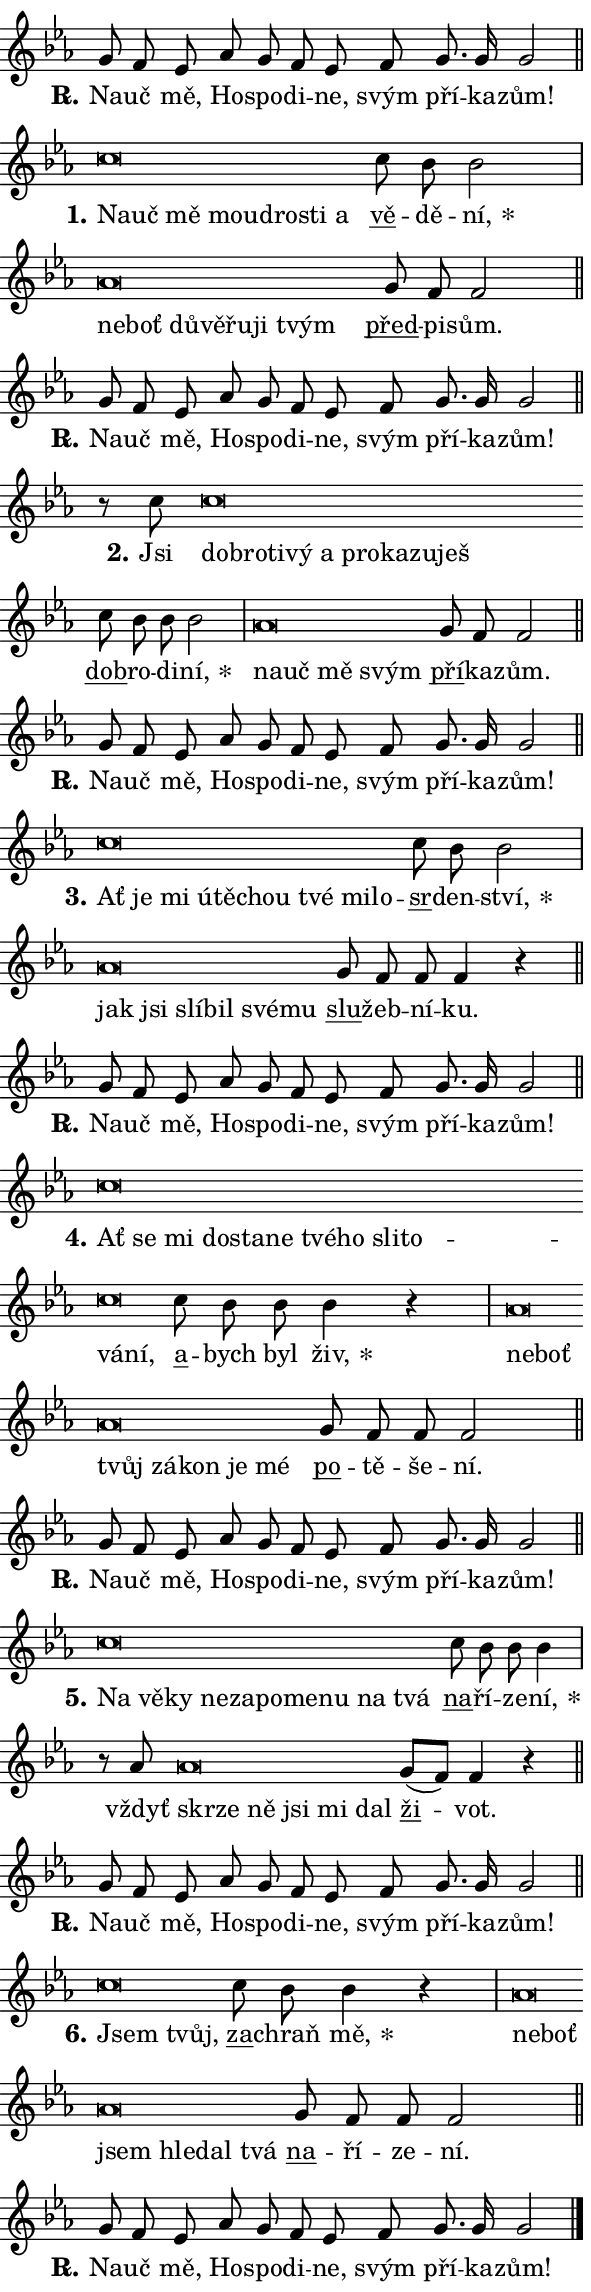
\version "2.24.0"
\header { tagline = "" }
\paper {
  indent = 0\cm
  top-margin = 0\cm
  right-margin = 0.13\cm % to fit lyric hyphens
  bottom-margin = 0\cm
  left-margin = 0\cm
  paper-width = 10\cm
  page-breaking = #ly:one-page-breaking
  system-system-spacing.basic-distance = #11
  score-system-spacing.basic-distance = #11
  ragged-last = ##f
}


%% Author: Thomas Morley
%% https://lists.gnu.org/archive/html/lilypond-user/2020-05/msg00002.html
#(define (line-position grob)
"Returns position of @var[grob} in current system:
   @code{'start}, if at first time-step
   @code{'end}, if at last time-step
   @code{'middle} otherwise
"
  (let* ((col (ly:item-get-column grob))
         (ln (ly:grob-object col 'left-neighbor))
         (rn (ly:grob-object col 'right-neighbor))
         (col-to-check-left (if (ly:grob? ln) ln col))
         (col-to-check-right (if (ly:grob? rn) rn col))
         (break-dir-left
           (and
             (ly:grob-property col-to-check-left 'non-musical #f)
             (ly:item-break-dir col-to-check-left)))
         (break-dir-right
           (and
             (ly:grob-property col-to-check-right 'non-musical #f)
             (ly:item-break-dir col-to-check-right))))
        (cond ((eqv? 1 break-dir-left) 'start)
              ((eqv? -1 break-dir-right) 'end)
              (else 'middle))))

#(define (tranparent-at-line-position vctor)
  (lambda (grob)
  "Relying on @code{line-position} select the relevant enry from @var{vctor}.
Used to determine transparency,"
    (case (line-position grob)
      ((end) (not (vector-ref vctor 0)))
      ((middle) (not (vector-ref vctor 1)))
      ((start) (not (vector-ref vctor 2))))))

noteHeadBreakVisibility =
#(define-music-function (break-visibility)(vector?)
"Makes @code{NoteHead}s transparent relying on @var{break-visibility}"
#{
  \override NoteHead.transparent =
    #(tranparent-at-line-position break-visibility)
#})

#(define delete-ledgers-for-transparent-note-heads
  (lambda (grob)
    "Reads whether a @code{NoteHead} is transparent.
If so this @code{NoteHead} is removed from @code{'note-heads} from
@var{grob}, which is supposed to be @code{LedgerLineSpanner}.
As a result ledgers are not printed for this @code{NoteHead}"
    (let* ((nhds-array (ly:grob-object grob 'note-heads))
           (nhds-list
             (if (ly:grob-array? nhds-array)
                 (ly:grob-array->list nhds-array)
                 '()))
           ;; Relies on the transparent-property being done before
           ;; Staff.LedgerLineSpanner.after-line-breaking is executed.
           ;; This is fragile ...
           (to-keep
             (remove
               (lambda (nhd)
                 (ly:grob-property nhd 'transparent #f))
               nhds-list)))
      ;; TODO find a better method to iterate over grob-arrays, similiar
      ;; to filter/remove etc for lists
      ;; For now rebuilt from scratch
      (set! (ly:grob-object grob 'note-heads)  '())
      (for-each
        (lambda (nhd)
          (ly:pointer-group-interface::add-grob grob 'note-heads nhd))
        to-keep))))

squashNotes = {
  \override NoteHead.X-extent = #'(-0.2 . 0.2)
  \override NoteHead.Y-extent = #'(-0.75 . 0)
  \override NoteHead.stencil =
    #(lambda (grob)
       (let ((pos (ly:grob-property grob 'staff-position)))
         (begin
           (if (< pos -7) (display "ERROR: Lower brevis then expected\n") (display ""))
           (if (<= pos -6) ly:text-interface::print ly:note-head::print))))
}
unSquashNotes = {
  \revert NoteHead.X-extent
  \revert NoteHead.Y-extent
  \revert NoteHead.stencil
}

hideNotes = \noteHeadBreakVisibility #begin-of-line-visible
unHideNotes = \noteHeadBreakVisibility #all-visible

% work-around for resetting accidentals
% https://lilypond.org/doc/v2.23/Documentation/notation/displaying-rhythms#unmetered-music
cadenzaMeasure = {
  \cadenzaOff
  \partial 1024 s1024
  \cadenzaOn
}

#(define-markup-command (accent layout props text) (markup?)
  "Underline accented syllable"
  (interpret-markup layout props
    #{\markup \override #'(offset . 4.3) \underline { #text }#}))

responsum = \markup \concat {
  "R" \hspace #-1.05 \path #0.1 #'((moveto 0 0.07) (lineto 0.9 0.8)) \hspace #0.05 "."
}

spaceSize = #0.6828661417322834 % exact space size for TeX Gyre Schola

\layout {
  \context {
    \Staff
    \remove "Time_signature_engraver"
    \override LedgerLineSpanner.after-line-breaking = #delete-ledgers-for-transparent-note-heads
  }
  \context {
    \Lyrics {
      \override LyricSpace.minimum-distance = \spaceSize
      \override LyricText.font-name = #"TeX Gyre Schola"
      \override LyricText.font-size = 1
      \override StanzaNumber.font-name = #"TeX Gyre Schola Bold"
      \override StanzaNumber.font-size = 1
    }
  }
  \context {
    \Score 
    \override NoteHead.text =
      #(lambda (grob) 
        (let ((pos (ly:grob-property grob 'staff-position)))
          #{\markup {
            \combine
              \halign #-0.55 \raise #(if (= pos -6) 0 0.5) \override #'(thickness . 2) \draw-line #'(3.2 . 0)
              \musicglyph "noteheads.sM1"
          }#}))
  }
}

% magnetic-lyrics.ily
%
%   written by
%     Jean Abou Samra <jean@abou-samra.fr>
%     Werner Lemberg <wl@gnu.org>
%
%   adapted by
%     Jiri Hon <jiri.hon@gmail.com>
%
% Version 2022-Apr-15

% https://www.mail-archive.com/lilypond-user@gnu.org/msg149350.html

#(define (Left_hyphen_pointer_engraver context)
   "Collect syllable-hyphen-syllable occurrences in lyrics and store
them in properties.  This engraver only looks to the left.  For
example, if the lyrics input is @code{foo -- bar}, it does the
following.

@itemize @bullet
@item
Set the @code{text} property of the @code{LyricHyphen} grob between
@q{foo} and @q{bar} to @code{foo}.

@item
Set the @code{left-hyphen} property of the @code{LyricText} grob with
text @q{foo} to the @code{LyricHyphen} grob between @q{foo} and
@q{bar}.
@end itemize

Use this auxiliary engraver in combination with the
@code{lyric-@/text::@/apply-@/magnetic-@/offset!} hook."
   (let ((hyphen #f)
         (text #f))
     (make-engraver
      (acknowledgers
       ((lyric-syllable-interface engraver grob source-engraver)
        (set! text grob)))
      (end-acknowledgers
       ((lyric-hyphen-interface engraver grob source-engraver)
        ;(when (not (grob::has-interface grob 'lyric-space-interface))
          (set! hyphen grob)));)
      ((stop-translation-timestep engraver)
       (when (and text hyphen)
         (ly:grob-set-object! text 'left-hyphen hyphen))
       (set! text #f)
       (set! hyphen #f)))))

#(define (lyric-text::apply-magnetic-offset! grob)
   "If the space between two syllables is less than the value in
property @code{LyricText@/.details@/.squash-threshold}, move the right
syllable to the left so that it gets concatenated with the left
syllable.

Use this function as a hook for
@code{LyricText@/.after-@/line-@/breaking} if the
@code{Left_@/hyphen_@/pointer_@/engraver} is active."
   (let ((hyphen (ly:grob-object grob 'left-hyphen #f)))
     (when hyphen
       (let ((left-text (ly:spanner-bound hyphen LEFT)))
         (when (grob::has-interface left-text 'lyric-syllable-interface)
           (let* ((common (ly:grob-common-refpoint grob left-text X))
                  (this-x-ext (ly:grob-extent grob common X))
                  (left-x-ext
                   (begin
                     ;; Trigger magnetism for left-text.
                     (ly:grob-property left-text 'after-line-breaking)
                     (ly:grob-extent left-text common X)))
                  ;; `delta` is the gap width between two syllables.
                  (delta (- (interval-start this-x-ext)
                            (interval-end left-x-ext)))
                  (details (ly:grob-property grob 'details))
                  (threshold (assoc-get 'squash-threshold details 0.2)))
             (when (< delta threshold)
               (let* (;; We have to manipulate the input text so that
                      ;; ligatures crossing syllable boundaries are not
                      ;; disabled.  For languages based on the Latin
                      ;; script this is essentially a beautification.
                      ;; However, for non-Western scripts it can be a
                      ;; necessity.
                      (lt (ly:grob-property left-text 'text))
                      (rt (ly:grob-property grob 'text))
                      (is-space (grob::has-interface hyphen 'lyric-space-interface))
                      (space (if is-space " " ""))
                      (extra-delta (if is-space spaceSize 0))
                      ;; Append new syllable.
                      (ltrt-space (if (and (string? lt) (string? rt))
                                (string-append lt space rt)
                                (make-concat-markup (list lt space rt))))
                      ;; Right-align `ltrt` to the right side.
                      (ltrt-space-markup (grob-interpret-markup
                               grob
                               (make-translate-markup
                                (cons (interval-length this-x-ext) 0)
                                (make-right-align-markup ltrt-space)))))
                 (begin
                   ;; Don't print `left-text`.
                   (ly:grob-set-property! left-text 'stencil #f)
                   ;; Set text and stencil (which holds all collected
                   ;; syllables so far) and shift it to the left.
                   (ly:grob-set-property! grob 'text ltrt-space)
                   (ly:grob-set-property! grob 'stencil ltrt-space-markup)
                   (ly:grob-translate-axis! grob (- (- delta extra-delta)) X))))))))))


#(define (lyric-hyphen::displace-bounds-first grob)
   ;; Make very sure this callback isn't triggered too early.
   (let ((left (ly:spanner-bound grob LEFT))
         (right (ly:spanner-bound grob RIGHT)))
     (ly:grob-property left 'after-line-breaking)
     (ly:grob-property right 'after-line-breaking)
     (ly:lyric-hyphen::print grob)))

squashThreshold = #0.4

\layout {
  \context {
    \Lyrics
    \consists #Left_hyphen_pointer_engraver
    \override LyricText.after-line-breaking =
      #lyric-text::apply-magnetic-offset!
    \override LyricHyphen.stencil = #lyric-hyphen::displace-bounds-first
    \override LyricText.details.squash-threshold = \squashThreshold
    \override LyricHyphen.minimum-distance = 0
    \override LyricHyphen.minimum-length = \squashThreshold
  }
}

squashText = \override LyricText.details.squash-threshold = 9999
unSquashText = \override LyricText.details.squash-threshold = \squashThreshold

leftText = \override LyricText.self-alignment-X = #LEFT
unLeftText = \revert LyricText.self-alignment-X

starOffset = #(lambda (grob) 
                (let ((x_offset (ly:self-alignment-interface::aligned-on-x-parent grob)))
                  (if (= x_offset 0) 0 (+ x_offset 1.2))))

star = #(define-music-function (syllable)(string?)
"Append star separator at the end of a syllable"
#{
  \once \override LyricText.X-offset = #starOffset
  \lyricmode { \markup {
    #syllable
    \override #'((font-name . "TeX Gyre Schola Bold")) \hspace #0.2 \lower #0.65 \larger "*"
  } }
#})

starAccent = #(define-music-function (syllable)(string?)
"Append star separator at the end of a syllable and make accent"
#{
  \once \override LyricText.X-offset = #starOffset
  \lyricmode { \markup {
    \accent #syllable
    \override #'((font-name . "TeX Gyre Schola Bold")) \hspace #0.2 \lower #0.65 \larger "*"
  } }
#})

breath = #(define-music-function (syllable)(string?)
"Append breathing indicator at the end of a syllable"
#{
  \lyricmode { \markup { #syllable "+" } }
#})

optionalBreath = #(define-music-function (syllable)(string?)
"Append optional breathing indicator at the end of a syllable"
#{
  \lyricmode { \markup { #syllable "(+)" } }
#})


\score {
    <<
        \new Voice = "melody" { \cadenzaOn \key es \major \relative { g'8 f es as g f \bar "" es f g8. g16 g2 \cadenzaMeasure \bar "||" \break } }
        \new Lyrics \lyricsto "melody" { \lyricmode { \set stanza = \responsum
Na -- uč mě, Ho -- spo -- di -- ne, svým pří -- ka -- zům! } }
    >>
    \layout {}
}

\score {
    <<
        \new Voice = "melody" { \cadenzaOn \key es \major \relative { \squashNotes c''\breve*1/16 \hideNotes \breve*1/16 \bar "" \breve*1/16 \bar "" \breve*1/16 \bar "" \breve*1/16 \bar "" \breve*1/16 \breve*1/16 \bar "" \unHideNotes \unSquashNotes \bar "" c8 bes bes2 \cadenzaMeasure \bar "|" \squashNotes as\breve*1/16 \hideNotes \breve*1/16 \bar "" \breve*1/16 \bar "" \breve*1/16 \bar "" \breve*1/16 \bar "" \breve*1/16 \breve*1/16 \bar "" \unHideNotes \unSquashNotes \bar "" g8 f f2 \cadenzaMeasure \bar "||" \break } }
        \new Lyrics \lyricsto "melody" { \lyricmode { \set stanza = "1."
\leftText Na -- \squashText uč mě mou -- dro -- sti a \unLeftText \unSquashText \markup \accent vě -- dě -- \star ní, \leftText ne -- \squashText boť dů -- vě -- řu -- ji tvým \unLeftText \unSquashText \markup \accent před -- pi -- sům. } }
    >>
    \layout {}
}

\score {
    <<
        \new Voice = "melody" { \cadenzaOn \key es \major \relative { g'8 f es as g f \bar "" es f g8. g16 g2 \cadenzaMeasure \bar "||" \break } }
        \new Lyrics \lyricsto "melody" { \lyricmode { \set stanza = \responsum
Na -- uč mě, Ho -- spo -- di -- ne, svým pří -- ka -- zům! } }
    >>
    \layout {}
}

\score {
    <<
        \new Voice = "melody" { \cadenzaOn \key es \major \relative { r8 c''8 \squashNotes c\breve*1/16 \hideNotes \breve*1/16 \bar "" \breve*1/16 \bar "" \breve*1/16 \bar "" \breve*1/16 \bar "" \breve*1/16 \bar "" \breve*1/16 \bar "" \breve*1/16 \breve*1/16 \bar "" \unHideNotes \unSquashNotes \bar "" c8 bes bes bes2 \cadenzaMeasure \bar "|" \squashNotes as\breve*1/16 \hideNotes \breve*1/16 \bar "" \breve*1/16 \breve*1/16 \bar "" \unHideNotes \unSquashNotes \bar "" g8 f f2 \cadenzaMeasure \bar "||" \break } }
        \new Lyrics \lyricsto "melody" { \lyricmode { \set stanza = "2."
Jsi \leftText dob -- \squashText ro -- ti -- vý a pro -- ka -- zu -- ješ \unLeftText \unSquashText \markup \accent dob -- ro -- di -- \star ní, \leftText na -- \squashText uč mě svým \unLeftText \unSquashText \markup \accent pří -- ka -- zům. } }
    >>
    \layout {}
}

\score {
    <<
        \new Voice = "melody" { \cadenzaOn \key es \major \relative { g'8 f es as g f \bar "" es f g8. g16 g2 \cadenzaMeasure \bar "||" \break } }
        \new Lyrics \lyricsto "melody" { \lyricmode { \set stanza = \responsum
Na -- uč mě, Ho -- spo -- di -- ne, svým pří -- ka -- zům! } }
    >>
    \layout {}
}

\score {
    <<
        \new Voice = "melody" { \cadenzaOn \key es \major \relative { \squashNotes c''\breve*1/16 \hideNotes \breve*1/16 \bar "" \breve*1/16 \bar "" \breve*1/16 \bar "" \breve*1/16 \bar "" \breve*1/16 \bar "" \breve*1/16 \bar "" \breve*1/16 \breve*1/16 \bar "" \unHideNotes \unSquashNotes \bar "" c8 bes bes2 \cadenzaMeasure \bar "|" \squashNotes as\breve*1/16 \hideNotes \breve*1/16 \bar "" \breve*1/16 \bar "" \breve*1/16 \bar "" \breve*1/16 \breve*1/16 \bar "" \unHideNotes \unSquashNotes \bar "" g8 f f f4 r \cadenzaMeasure \bar "||" \break } }
        \new Lyrics \lyricsto "melody" { \lyricmode { \set stanza = "3."
\leftText Ať \squashText je mi ú -- tě -- chou tvé mi -- lo -- \unLeftText \unSquashText \markup \accent sr -- den -- \star ství, \leftText jak \squashText jsi slí -- bil své -- mu \unLeftText \unSquashText \markup \accent slu -- žeb -- ní -- ku. } }
    >>
    \layout {}
}

\score {
    <<
        \new Voice = "melody" { \cadenzaOn \key es \major \relative { g'8 f es as g f \bar "" es f g8. g16 g2 \cadenzaMeasure \bar "||" \break } }
        \new Lyrics \lyricsto "melody" { \lyricmode { \set stanza = \responsum
Na -- uč mě, Ho -- spo -- di -- ne, svým pří -- ka -- zům! } }
    >>
    \layout {}
}

\score {
    <<
        \new Voice = "melody" { \cadenzaOn \key es \major \relative { \squashNotes c''\breve*1/16 \hideNotes \breve*1/16 \bar "" \breve*1/16 \bar "" \breve*1/16 \bar "" \breve*1/16 \bar "" \breve*1/16 \bar "" \breve*1/16 \bar "" \breve*1/16 \bar "" \breve*1/16 \bar "" \breve*1/16 \bar "" \breve*1/16 \breve*1/16 \bar "" \unHideNotes \unSquashNotes \bar "" c8 bes bes bes4 r \cadenzaMeasure \bar "|" \squashNotes as\breve*1/16 \hideNotes \breve*1/16 \bar "" \breve*1/16 \bar "" \breve*1/16 \bar "" \breve*1/16 \bar "" \breve*1/16 \breve*1/16 \bar "" \unHideNotes \unSquashNotes \bar "" g8 f f f2 \cadenzaMeasure \bar "||" \break } }
        \new Lyrics \lyricsto "melody" { \lyricmode { \set stanza = "4."
\leftText Ať \squashText se mi do -- sta -- ne tvé -- ho sli -- to -- vá -- ní, \unLeftText \unSquashText \markup \accent a -- bych byl \star živ, \leftText ne -- \squashText boť tvůj zá -- kon je mé \unLeftText \unSquashText \markup \accent po -- tě -- še -- ní. } }
    >>
    \layout {}
}

\score {
    <<
        \new Voice = "melody" { \cadenzaOn \key es \major \relative { g'8 f es as g f \bar "" es f g8. g16 g2 \cadenzaMeasure \bar "||" \break } }
        \new Lyrics \lyricsto "melody" { \lyricmode { \set stanza = \responsum
Na -- uč mě, Ho -- spo -- di -- ne, svým pří -- ka -- zům! } }
    >>
    \layout {}
}

\score {
    <<
        \new Voice = "melody" { \cadenzaOn \key es \major \relative { \squashNotes c''\breve*1/16 \hideNotes \breve*1/16 \bar "" \breve*1/16 \bar "" \breve*1/16 \bar "" \breve*1/16 \bar "" \breve*1/16 \bar "" \breve*1/16 \bar "" \breve*1/16 \bar "" \breve*1/16 \breve*1/16 \bar "" \unHideNotes \unSquashNotes \bar "" c8 bes bes bes4 \cadenzaMeasure \bar "|" r8 as8 \squashNotes as\breve*1/16 \hideNotes \breve*1/16 \bar "" \breve*1/16 \bar "" \breve*1/16 \bar "" \breve*1/16 \breve*1/16 \bar "" \unHideNotes \unSquashNotes \bar "" g8[( f)] f4 r \cadenzaMeasure \bar "||" \break } }
        \new Lyrics \lyricsto "melody" { \lyricmode { \set stanza = "5."
\leftText Na \squashText vě -- ky ne -- za -- po -- me -- nu na tvá \unLeftText \unSquashText \markup \accent na -- ří -- ze -- \star ní, vždyť \leftText skr -- \squashText ze ně jsi mi dal \unLeftText \unSquashText \markup \accent ži -- vot. } }
    >>
    \layout {}
}

\score {
    <<
        \new Voice = "melody" { \cadenzaOn \key es \major \relative { g'8 f es as g f \bar "" es f g8. g16 g2 \cadenzaMeasure \bar "||" \break } }
        \new Lyrics \lyricsto "melody" { \lyricmode { \set stanza = \responsum
Na -- uč mě, Ho -- spo -- di -- ne, svým pří -- ka -- zům! } }
    >>
    \layout {}
}

\score {
    <<
        \new Voice = "melody" { \cadenzaOn \key es \major \relative { \squashNotes c''\breve*1/16 \hideNotes \breve*1/16 \bar "" \unHideNotes \unSquashNotes \bar "" c8 bes bes4 r \cadenzaMeasure \bar "|" \squashNotes as\breve*1/16 \hideNotes \breve*1/16 \bar "" \breve*1/16 \bar "" \breve*1/16 \bar "" \breve*1/16 \breve*1/16 \bar "" \unHideNotes \unSquashNotes \bar "" g8 f f f2 \cadenzaMeasure \bar "||" \break } }
        \new Lyrics \lyricsto "melody" { \lyricmode { \set stanza = "6."
\leftText Jsem \squashText tvůj, \unLeftText \unSquashText \markup \accent za -- chraň \star mě, \leftText ne -- \squashText boť jsem hle -- dal tvá \unLeftText \unSquashText \markup \accent na -- ří -- ze -- ní. } }
    >>
    \layout {}
}

\score {
    <<
        \new Voice = "melody" { \cadenzaOn \key es \major \relative { g'8 f es as g f \bar "" es f g8. g16 g2 \cadenzaMeasure \bar "||" \break } \bar "|." }
        \new Lyrics \lyricsto "melody" { \lyricmode { \set stanza = \responsum
Na -- uč mě, Ho -- spo -- di -- ne, svým pří -- ka -- zům! } }
    >>
    \layout {}
}
